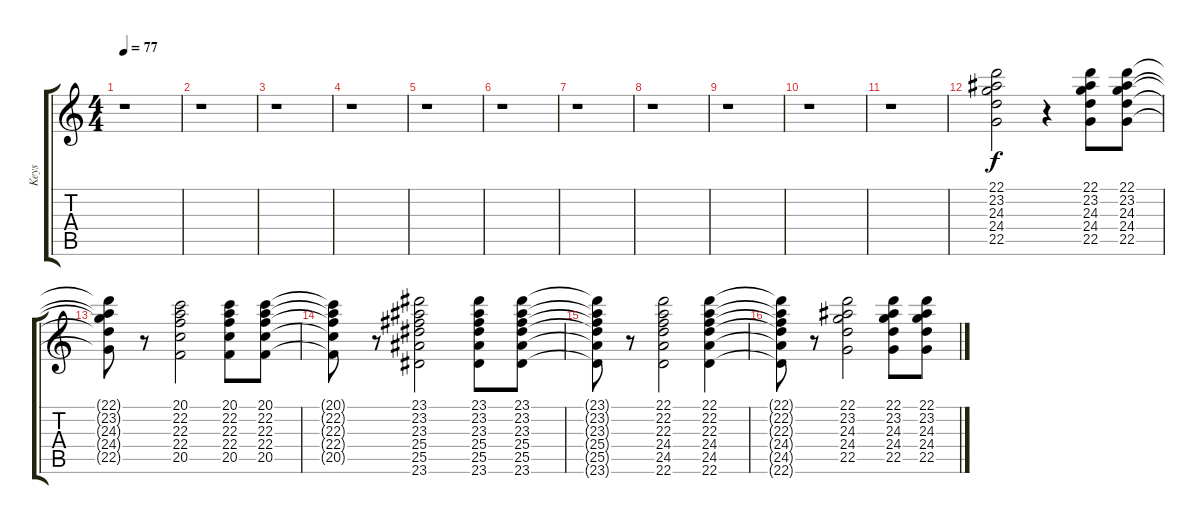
\track ("Keys" "Keys") {instrument rockorgan}
\staff {score tabs}
\tuning (E4 B3 G3 D3 A2 E2) {hide}
\ts (4 4)
\tempo 77
\clef g2
\ks c
r.1{dy f} |
r.1 |
r.1 |
r.1 |
r.1 |
r.1 |
r.1 |
r.1 |
r.1 |
r.1 |
r.1 |
(22.1 23.2 24.3 24.4 22.5).2 r.4 (22.1 23.2 24.3 24.4 22.5).8 (22.1 23.2 24.3 24.4 22.5).8 |
(22.1{t} 23.2{t} 24.3{t} 24.4{t} 22.5{t}).8 r.8 (20.1 22.2 22.3 22.4 20.5).2 (20.1 22.2 22.3 22.4 20.5).8 (20.1 22.2 22.3 22.4 20.5).8 |
(20.1{t} 22.2{t} 22.3{t} 22.4{t} 20.5{t}).8 r.8 (23.1 23.2 23.3 25.4 25.5 23.6).2 (23.1 23.2 23.3 25.4 25.5 23.6).8 (23.1 23.2 23.3 25.4 25.5 23.6).8 |
(23.1{t} 23.2{t} 23.3{t} 25.4{t} 25.5{t} 23.6{t}).8 r.8 (22.1 22.2 22.3 24.4 24.5 22.6).2 (22.1 22.2 22.3 24.4 24.5 22.6).4 |
(22.1{t} 22.2{t} 22.3{t} 24.4{t} 24.5{t} 22.6{t}).8 r.8 (22.1 23.2 24.3 24.4 22.5).2 (22.1 23.2 24.3 24.4 22.5).8 (22.1 23.2 24.3 24.4 22.5).8
